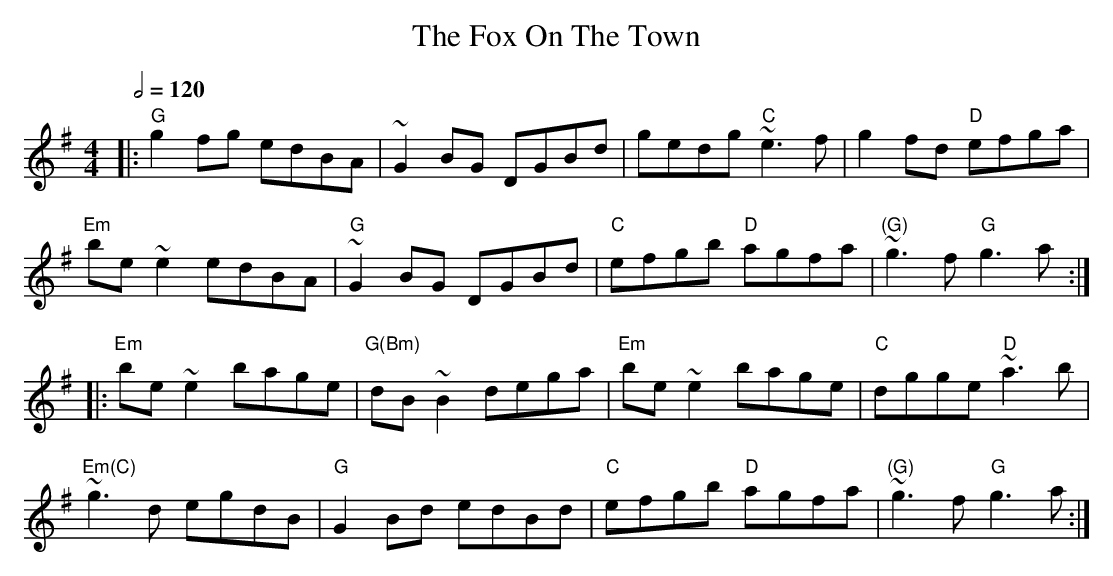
X:1
T: The Fox On The Town
M: 4/4
L: 1/8
Q:1/2=120
K: Gmaj
|:"G"g2fg edBA|~G2BG DGBd|gedg "C"~e3f|g2fd "D"efga|
"Em"be~e2 edBA|"G"~G2BG DGBd|"C"efgb "D"agfa|"(G)"~g3f "G"g3a:|
|:"Em"be~e2 bage|"G(Bm)"dB~B2 dega|"Em"be~e2 bage|"C"dgge "D"~a3b|
"Em(C)"~g3d egdB|"G"G2Bd edBd|"C"efgb "D"agfa|"(G)"~g3f "G"g3a:|
